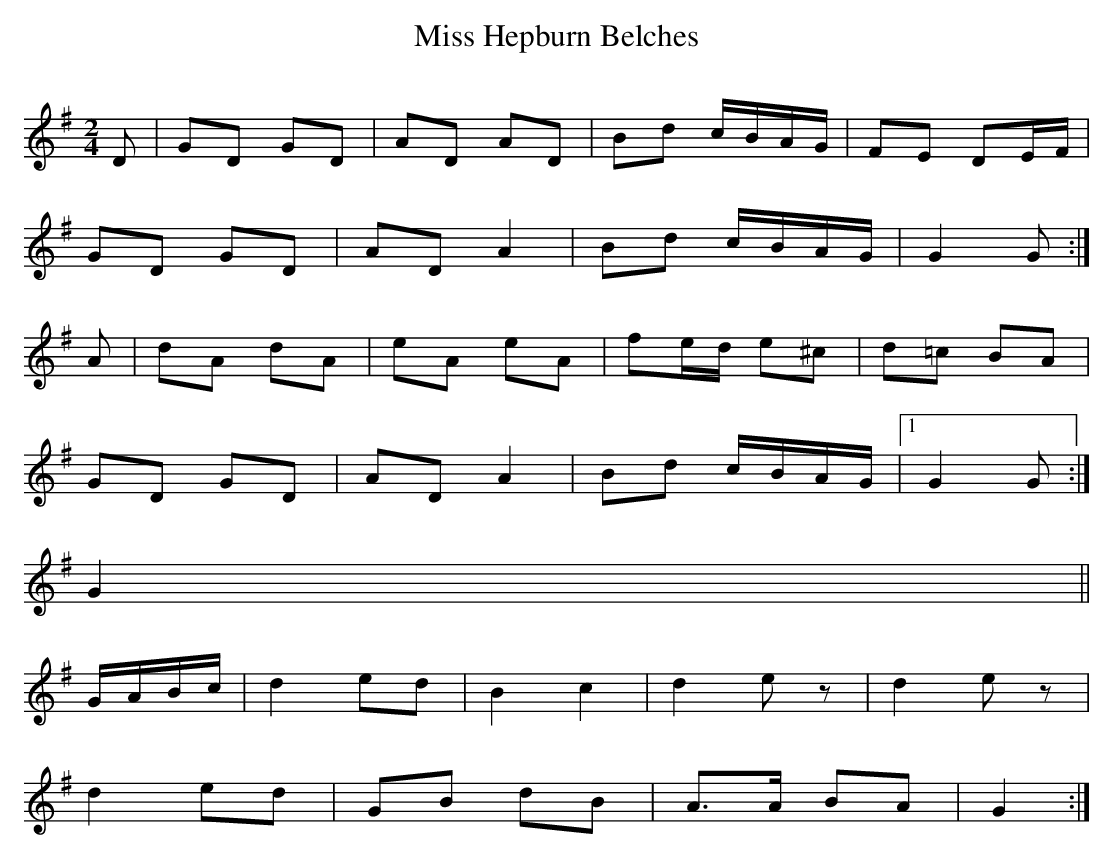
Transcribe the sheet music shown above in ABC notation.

X:1
T:Miss Hepburn Belches
Q:80
M:2/4
L:1/8
K:G
D    | GD GD | AD AD | Bd c/B/A/G/ | FE  DE/F/ |
GD GD | AD A2 | Bd c/B/A/G/ | G2  G    :|
A    | dA dA | eA eA | fe/d/ e^c   | d=c BA    |
GD GD | AD A2 | Bd c/B/A/G/ |1 G2  G   :|
2 G2      ||
G/A/B/c/ | d2 ed | B2 c2 | d2 ez   | d2  ez    |
d2 ed | GB dB | A>A BA  | G2       :|
